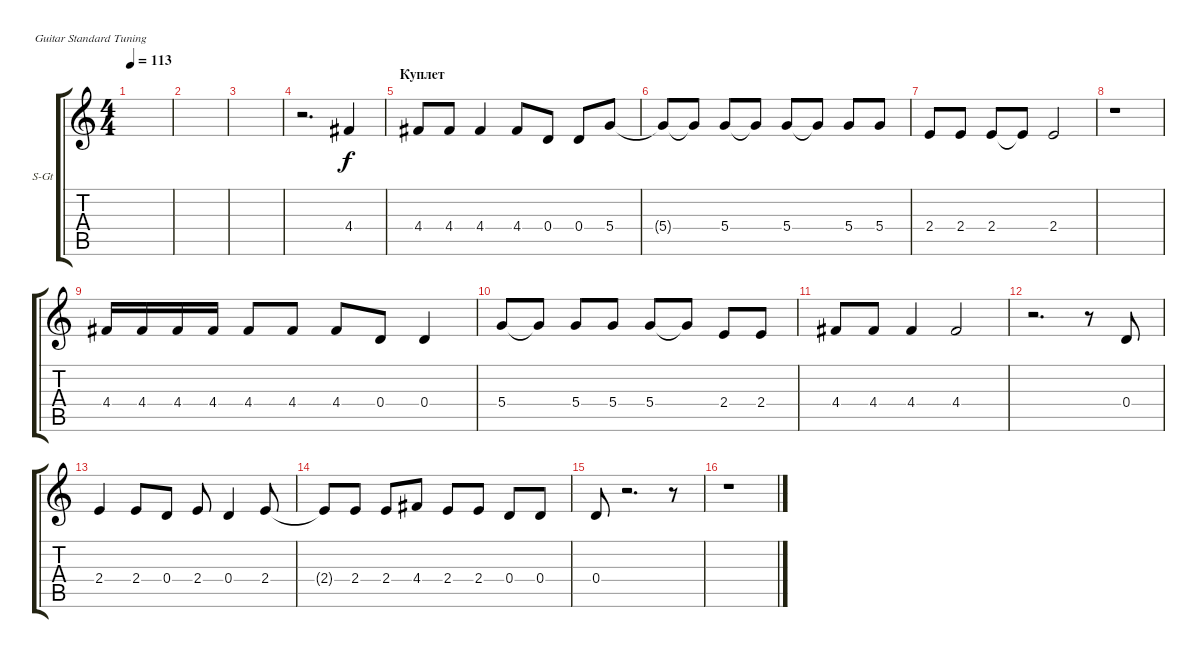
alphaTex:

\defaultSystemsLayout 4
\bracketExtendMode groupsimilarinstruments
\firstSystemTrackNameOrientation horizontal
\otherSystemsTrackNameOrientation horizontal
\track ("В. Бутусов (Вокал: нижняя октава)" "S-Gt") {instrument acousticguitarsteel}
\staff {score tabs}
\tuning (E4 B3 G3 D3 A2 E2)
\ts (4 4)
\tempo 113
\clef g2
\ks c
|
|
|
r.2{d} 4.4.4 |
\section ("" "Куплет")
4.4.8 4.4.8 4.4.4 4.4.8 0.4.8 0.4.8 5.4.8 |
5.4{t}.8 5.4{t}.8 5.4.8 5.4{t}.8 5.4.8 5.4{t}.8 5.4.8 5.4.8 |
2.4.8 2.4.8 2.4.8 2.4{t}.8 2.4.2 |
r.1 |
4.4.16 4.4.16 4.4.16 4.4.16 4.4.8 4.4.8 4.4.8 0.4.8 0.4.4 |
5.4.8 5.4{t}.8 5.4.8 5.4.8 5.4.8 5.4{t}.8 2.4.8 2.4.8 |
4.4.8 4.4.8 4.4.4 4.4.2 |
r.2{d} r.8 0.4.8 |
2.4.4 2.4.8 0.4.8 2.4.8 0.4.4 2.4.8 |
2.4{t}.8 2.4.8 2.4.8 4.4.8 2.4.8 2.4.8 0.4.8 0.4.8 |
0.4.8 r.2{d} r.8 |
r.1
